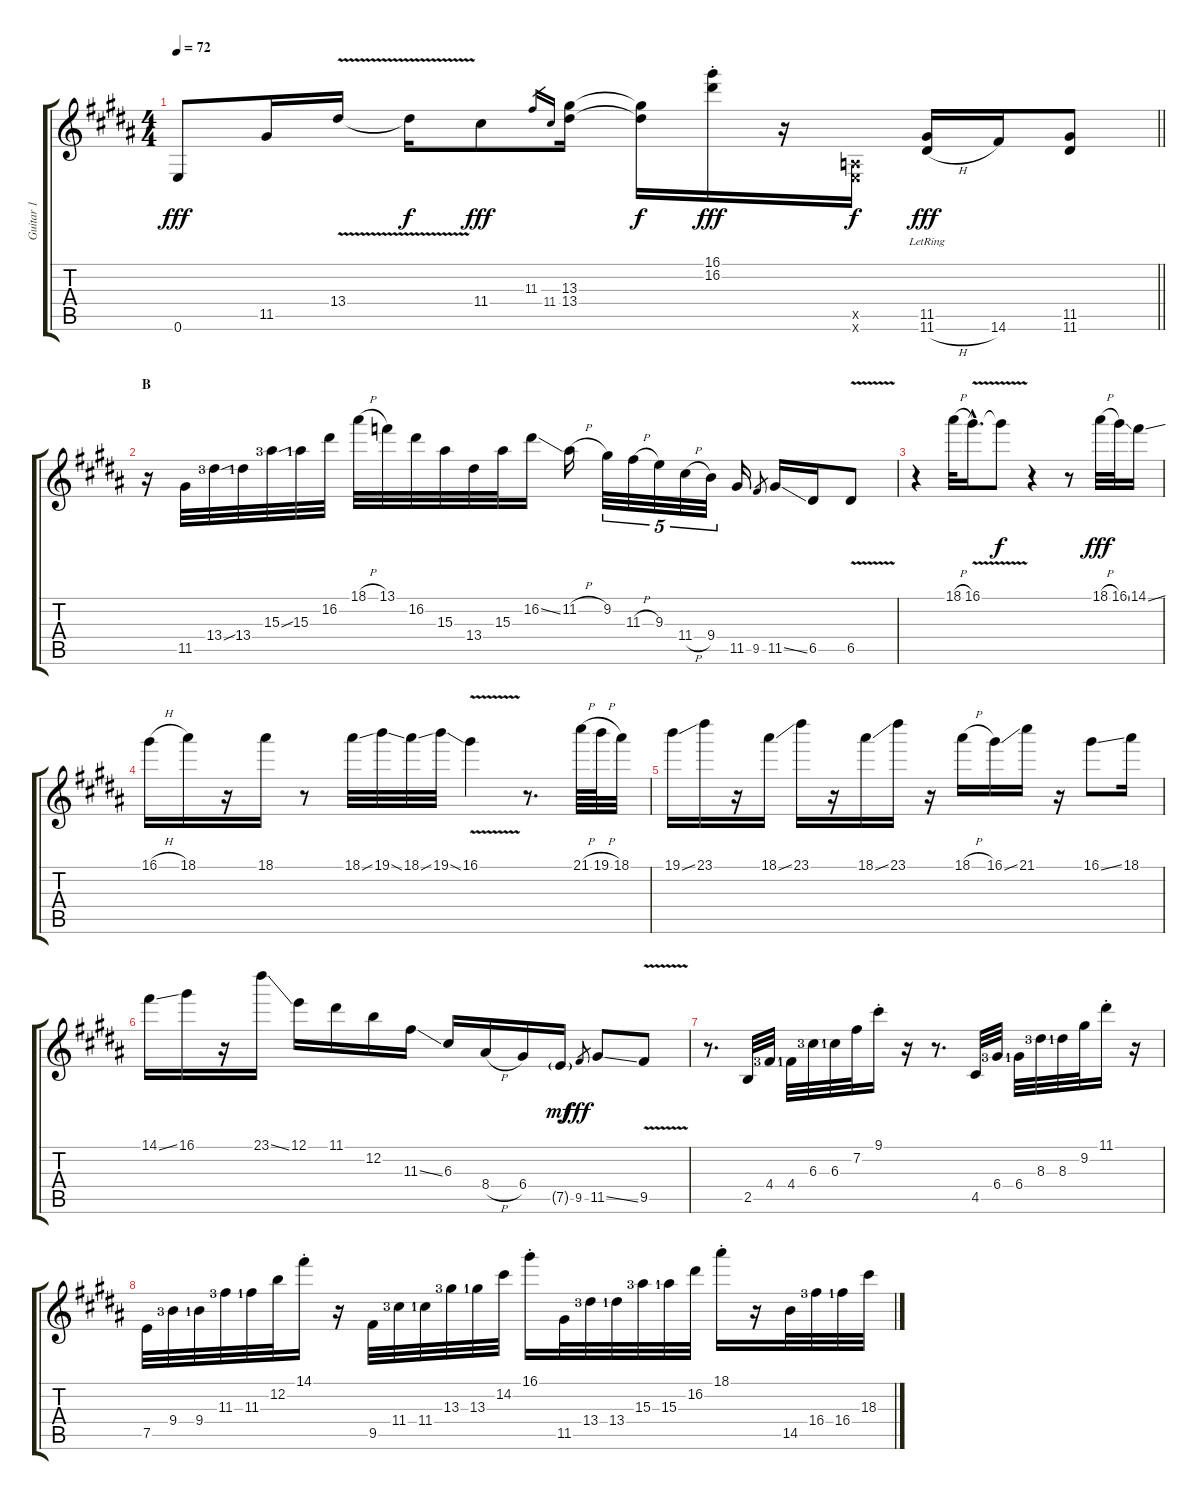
\track ("Guitar 1" "Guitar 1") {instrument overdrivenguitar}
\staff {score tabs}
\tuning (E4 B3 G3 D3 A2 E2) {hide}
\ts (4 4)
\tempo 72
\clef g2
\barLineRight lightlight
\ks b
0.6.8{dy fff} 11.5.16 13.4{v}.16 13.4{t}.16{dy f} 11.4.8{dy fff} 11.3.16{gr} 11.4.16{gr} (13.3 13.4).16 (13.3{t} 13.4{t}).16{dy f} (16.1{st} 16.2{st}).16{dy fff} r.16 (0.5{x} 0.6{x}).16{dy f} (11.5{lr} 11.6{h}).16{dy fff} 14.6.16 (11.5 11.6).8 |
\section ("" "B")
r.16 11.5.32 13.4{sou lf 4}.32 13.4{lf 2}.32 15.3{sou lf 4}.32 15.3{lf 2}.32 16.2.32 18.1{h}.32 13.1.32 16.2.32 15.3.32 13.4.32 15.3.32 16.2{ss}.16 11.2{h}.16 9.2.32{tu (5 4)} 11.3{h}.32{tu (5 4)} 9.3.32{tu (5 4)} 11.4{h}.32{tu (5 4)} 9.4.32{tu (5 4)} 11.5.16 9.5.8{gr} 11.5{ss}.16 6.5.16 6.5{v}.8 |
r.4 18.1{h}.32 16.1{v hac}.16{d} 16.1{t}.8{dy f} r.4 r.8 18.1{h}.32{dy fff} 16.1{ss}.32 14.1{ss}.16 |
16.1{h}.16 18.1.16 r.16 18.1.16 r.8 18.1{ss}.32 19.1{ss}.32 18.1{ss}.32 19.1{ss}.32 16.1{v}.4 r.8{d} 21.1{h}.64 19.1{h}.64 18.1.32 |
19.1{ss}.16 23.1.16 r.16 18.1{ss}.16 23.1.16 r.16 18.1{ss}.16 23.1.16 r.16 18.1{h}.16 16.1{ss}.16 21.1.16 r.16 16.1{ss}.8 18.1.16 |
14.1{ss}.16 16.1.16 r.16 23.1{ss}.16 12.1.16 11.1.16 12.2.16 11.3{ss}.16 6.3.16 8.4{h}.16 6.4.16 7.5{g}.16{dy mf} 9.5.8{gr dy fff} 11.5{ss}.8 9.5{v}.8 |
r.8{d} 2.5.32 4.4{lf 4}.32 4.4{lf 2}.32 6.3{lf 4}.32 6.3{lf 2}.32 7.2.32 9.1{st}.16 r.16 r.8{d} 4.5.32 6.4{lf 4}.32 6.4{lf 2}.32 8.3{lf 4}.32 8.3{lf 2}.32 9.2.32 11.1{st}.16 r.16 |
7.5.32 9.4{lf 4}.32 9.4{lf 2}.32 11.3{lf 4}.32 11.3{lf 2}.32 12.2.32 14.1{st}.16 r.16 9.5.32 11.4{lf 4}.32 11.4{lf 2}.32 13.3{lf 4}.32 13.3{lf 2}.32 14.2.32 16.1{st}.16 11.5.32 13.4{lf 4}.32 13.4{lf 2}.32 15.3{lf 4}.32 15.3{lf 2}.32 16.2.32 18.1{st}.16 r.16 14.5.32 16.4{lf 4}.32 16.4{lf 2}.32 18.3.32
